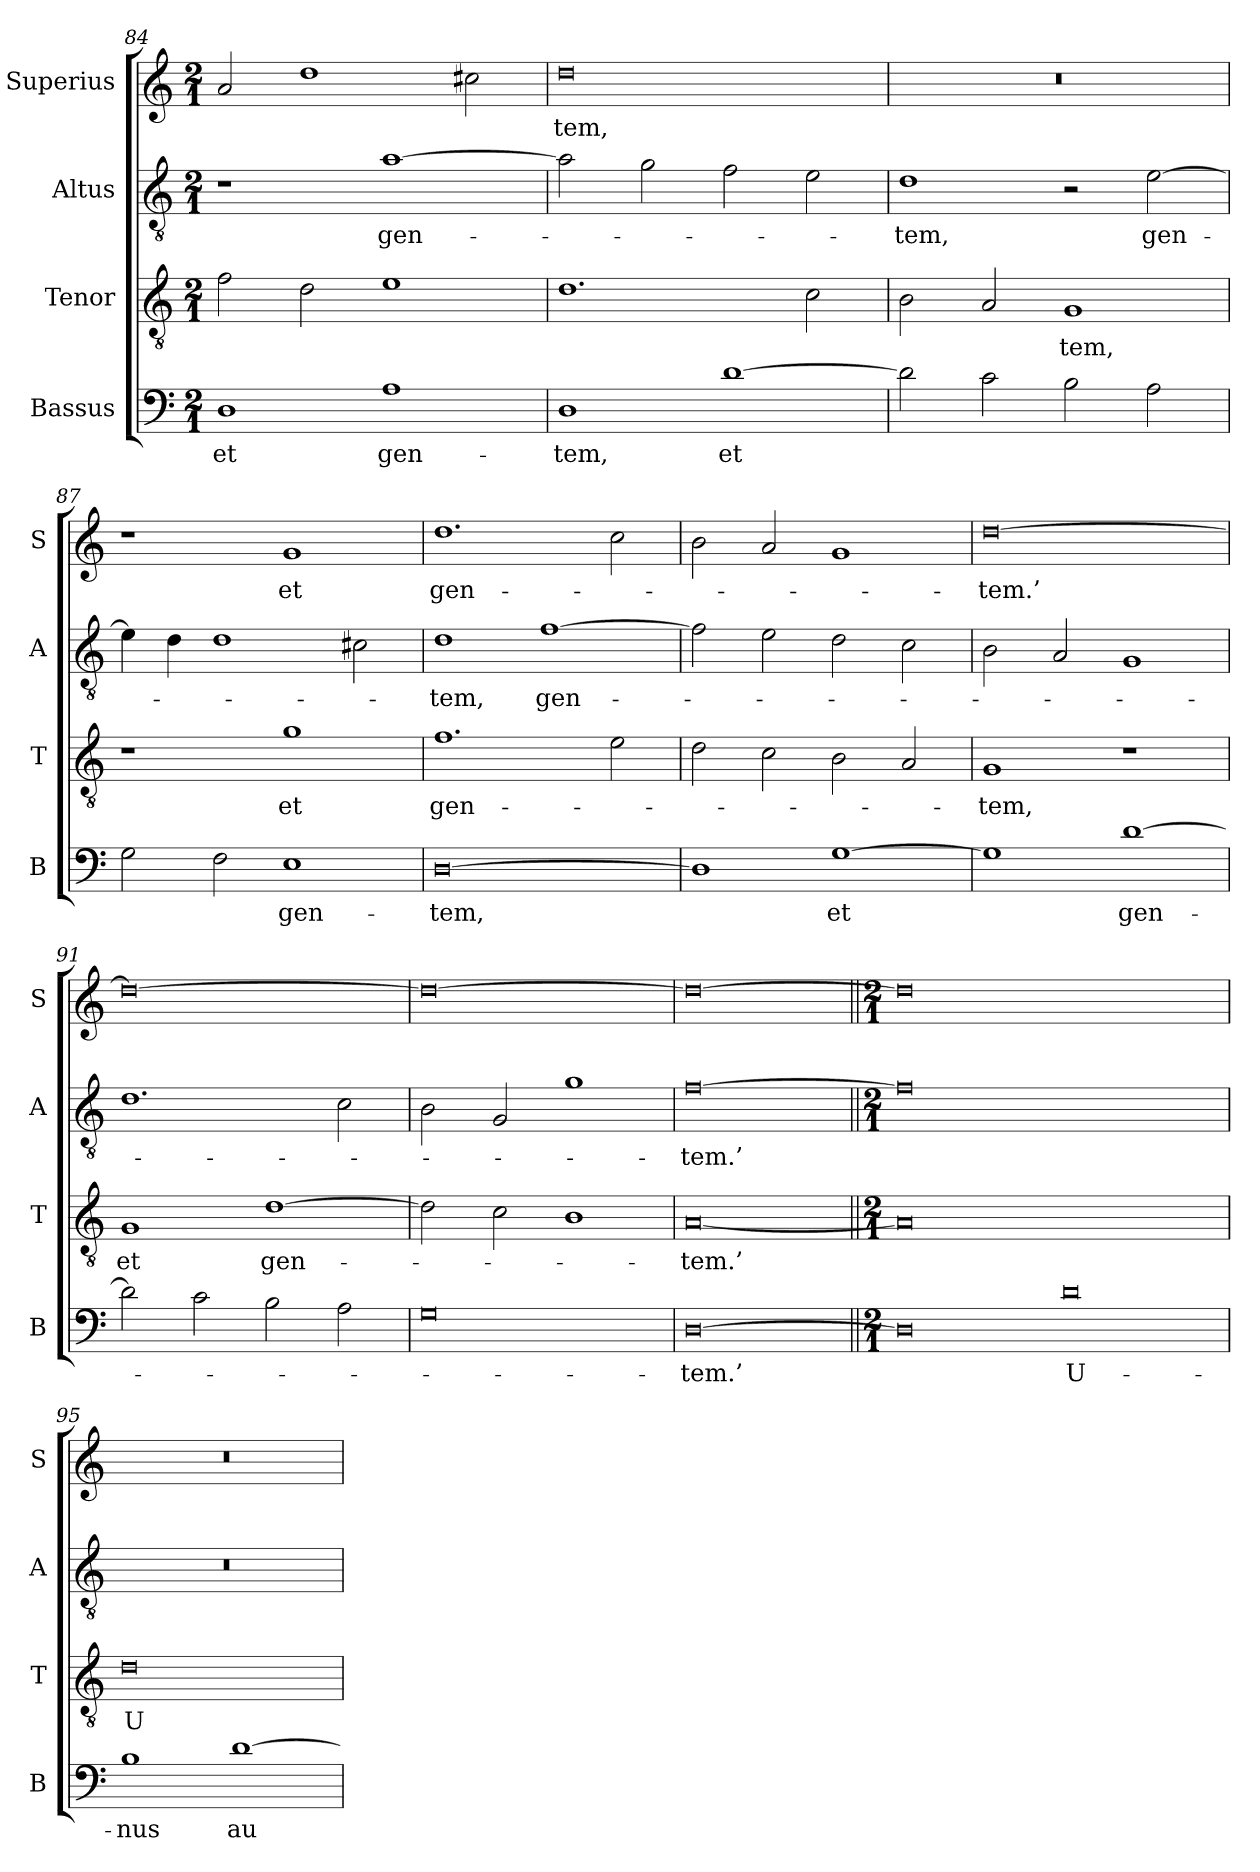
**kern	**text	**kern	**text	**kern	**text	**kern	**text
*part4	*part4	*part3	*part3	*part2	*part2	*part1	*part1
*staff4	*staff4	*staff3	*staff3	*staff2	*staff2	*staff1	*staff1
*I"Bassus	*	*I"Tenor	*	*I"Altus	*	*I"Superius	*
*I'B	*	*I'T	*	*I'A	*	*I'S	*
*clefF4	*	*clefGv2	*	*clefGv2	*	*clefG2	*
*k[]	*	*k[]	*	*k[]	*	*k[]	*
*M2/1	*	*M2/1	*	*M2/1	*	*M2/1	*
=84	=84	=84	=84	=84	=84	=84	=84
1D	et	2f	.	1r	.	2a	.
.	.	2d	.	.	.	1dd	.
1A	gen-	1e	.	[1a	gen-	.	.
.	.	.	.	.	.	2cc#X	.
=85	=85	=85	=85	=85	=85	=85	=85
1D	-tem,	1.d	.	2a]	.	0dd	-tem,
.	.	.	.	2g	.	.	.
[1d	et	.	.	2f	.	.	.
.	.	2c	.	2e	.	.	.
=86	=86	=86	=86	=86	=86	=86	=86
2d]	.	2B	.	1d	-tem,	0r	.
2c	.	2A	.	.	.	.	.
2B	.	1G	-tem,	2r	.	.	.
2A	.	.	.	[2e	gen-	.	.
=87	=87	=87	=87	=87	=87	=87	=87
2G	.	1r	.	4e]	.	1r	.
.	.	.	.	4d	.	.	.
2F	.	.	.	1d	.	.	.
1E	gen-	1g	et	.	.	1g	et
.	.	.	.	2c#X	.	.	.
=88	=88	=88	=88	=88	=88	=88	=88
[0D	-tem,	1.f	gen-	1d	-tem,	1.dd	gen-
.	.	.	.	[1f	gen-	.	.
.	.	2e	.	.	.	2cc	.
=89	=89	=89	=89	=89	=89	=89	=89
1D]	.	2d	.	2f]	.	2b	.
.	.	2c	.	2e	.	2a	.
[1G	et	2B	.	2d	.	1g	.
.	.	2A	.	2c	.	.	.
=90	=90	=90	=90	=90	=90	=90	=90
1G]	.	1G	-tem,	2B	.	[0dd	-tem.’
.	.	.	.	2A	.	.	.
[1d	gen-	1r	.	1G	.	.	.
=91	=91	=91	=91	=91	=91	=91	=91
2d]	.	1G	et	1.d	.	0dd_	.
2c	.	.	.	.	.	.	.
2B	.	[1d	gen-	.	.	.	.
2A	.	.	.	2c	.	.	.
=92	=92	=92	=92	=92	=92	=92	=92
0G	.	2d]	.	2B	.	0dd_	.
.	.	2c	.	2G	.	.	.
.	.	1B	.	1g	.	.	.
=93	=93	=93	=93	=93	=93	=93	=93
[0D	-tem.’	[0A	-tem.’	[0f	-tem.’	0dd_	.
=94||	=94||	=94||	=94||	=94||	=94||	=94||	=94||
*M2/1	*	*M2/1	*	*M2/1	*	*M2/1	*
0D]	.	0A]	.	0f]	.	0dd]	.
0d	U-	0ryy	.	0ryy	.	0ryy	.
=95	=95	=95	=95	=95	=95	=95	=95
1B	-nus	0d	U-	0r	.	0r	.
[1d	au-	.	.	.	.	.	.
=	=	=	=	=	=	=	=
*-	*-	*-	*-	*-	*-	*-	*-
